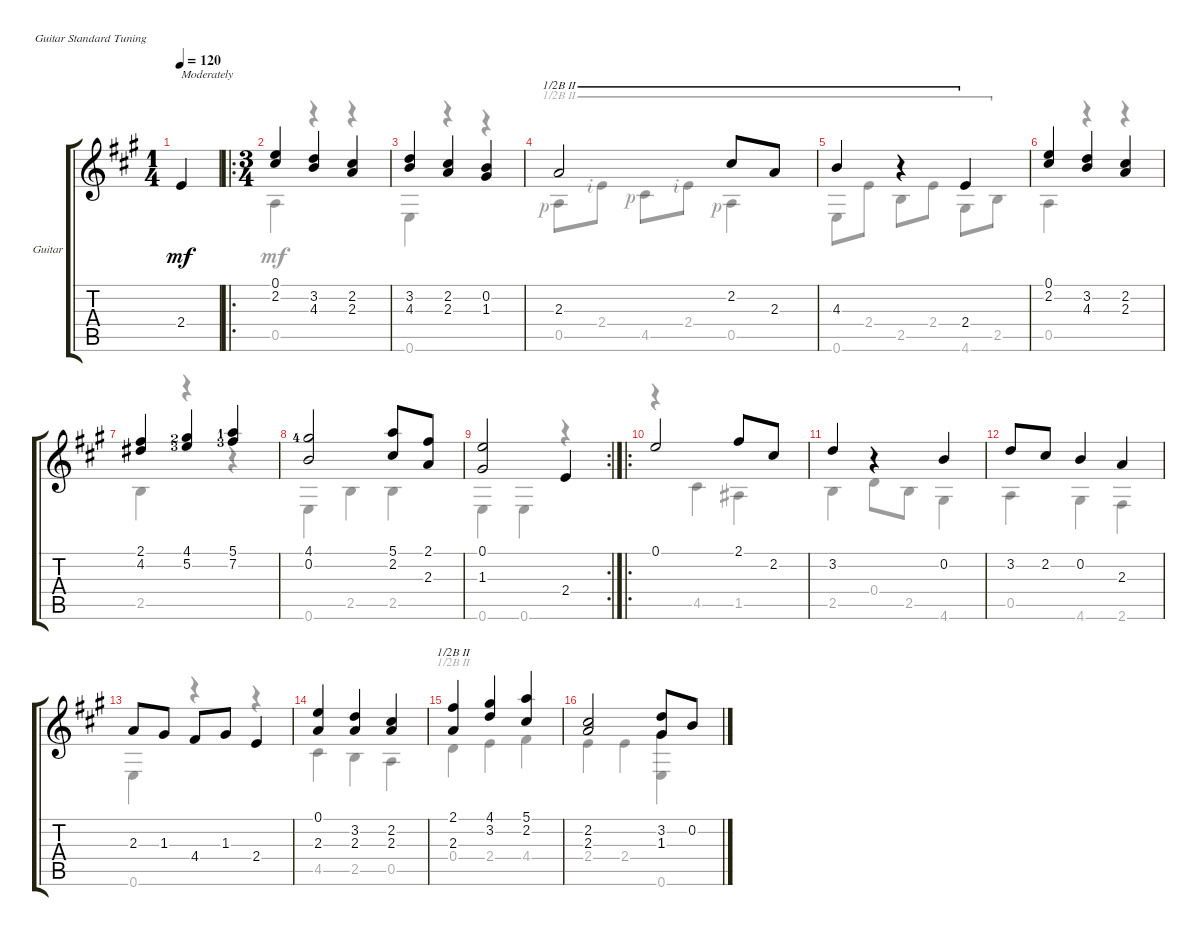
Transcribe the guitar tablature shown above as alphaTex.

\defaultSystemsLayout 4
\bracketExtendMode groupsimilarinstruments
\firstSystemTrackNameOrientation horizontal
\otherSystemsTrackNameOrientation horizontal
\track ("Guitar" "Guitar") {instrument acousticguitarsteel}
\staff {score tabs}
\tuning (E4 B3 G3 D3 A2 E2)
\voice
\ts (1 4)
\tempo 120
\clef g2
\ks a
2.4.4{txt "Moderately" dy mf instrument acousticguitarsteel} |
\ro
\ts (3 4)
(0.1 2.2).4 (3.2 4.3).4 (2.3 2.2).4 |
(3.2 4.3).4 (2.3 2.2).4 (0.2 1.3).4 |
2.3.2{barre (2 half)} 2.2.8{barre (2 half)} 2.3.8{barre (2 half)} |
4.3.4{barre (2 half)} r.4{barre (2 half)} 2.4.4{barre (2 half)} |
(0.1 2.2).4 (3.2 4.3).4 (2.3 2.2).4 |
(2.1 4.2).4 (4.1{lf 3} 5.2{lf 4}).4 (5.1{lf 2} 7.2{lf 4}).4 |
(4.1{lf 5} 0.2).2 (5.1 2.2).8 (2.1 2.3).8 |
\rc 2
(1.3 0.1).2 2.4.4 |
\ro
0.1.2 2.1.8 2.2.8 |
3.2.4 r.4 0.2.4 |
3.2.8 2.2.8 0.2.4 2.3.4 |
2.3.8 1.3.8 4.4.8 1.3.8 2.4.4 |
(0.1 2.3).4 (3.2 2.3).4 (2.3 2.2).4 |
(2.1 2.3).4{barre (2 half)} (4.1 3.2).4 (5.1 2.2).4 |
(2.2 2.3).2 (1.3 3.2).8 0.2.8
\voice
\clef g2
\ottava regular
\simile none
\ks a
|
0.5.4 r.4 r.4 |
0.6.4 r.4 r.4 |
0.5{rf 1}.8{barre (2 half)} 2.4{rf 2}.8{barre (2 half)} 4.5{rf 1}.8{barre (2 half)} 2.4{rf 2}.8{barre (2 half)} 0.5{rf 1}.4{barre (2 half)} |
0.6.8{barre (2 half)} 2.4.8{barre (2 half)} 2.5.8{barre (2 half)} 2.4.8{barre (2 half)} 4.6.8{barre (2 half)} 2.5.8{barre (2 half)} |
0.5.4 r.4 r.4 |
2.5.4 r.4 r.4 |
0.6.4 2.5.4 2.5.4 |
0.6.4 0.6.4 r.4 |
r.4 4.5.4 1.5.4 |
2.5.4 0.4.8 2.5.8 4.6.4 |
0.5.4 4.6.4 2.6.4 |
0.6.4 r.4 r.4 |
4.5.4 2.5.4 0.5.4 |
0.4.4{barre (2 half)} 2.4.4 4.4.4 |
2.4.4 2.4.4 (0.6 1.3).4
